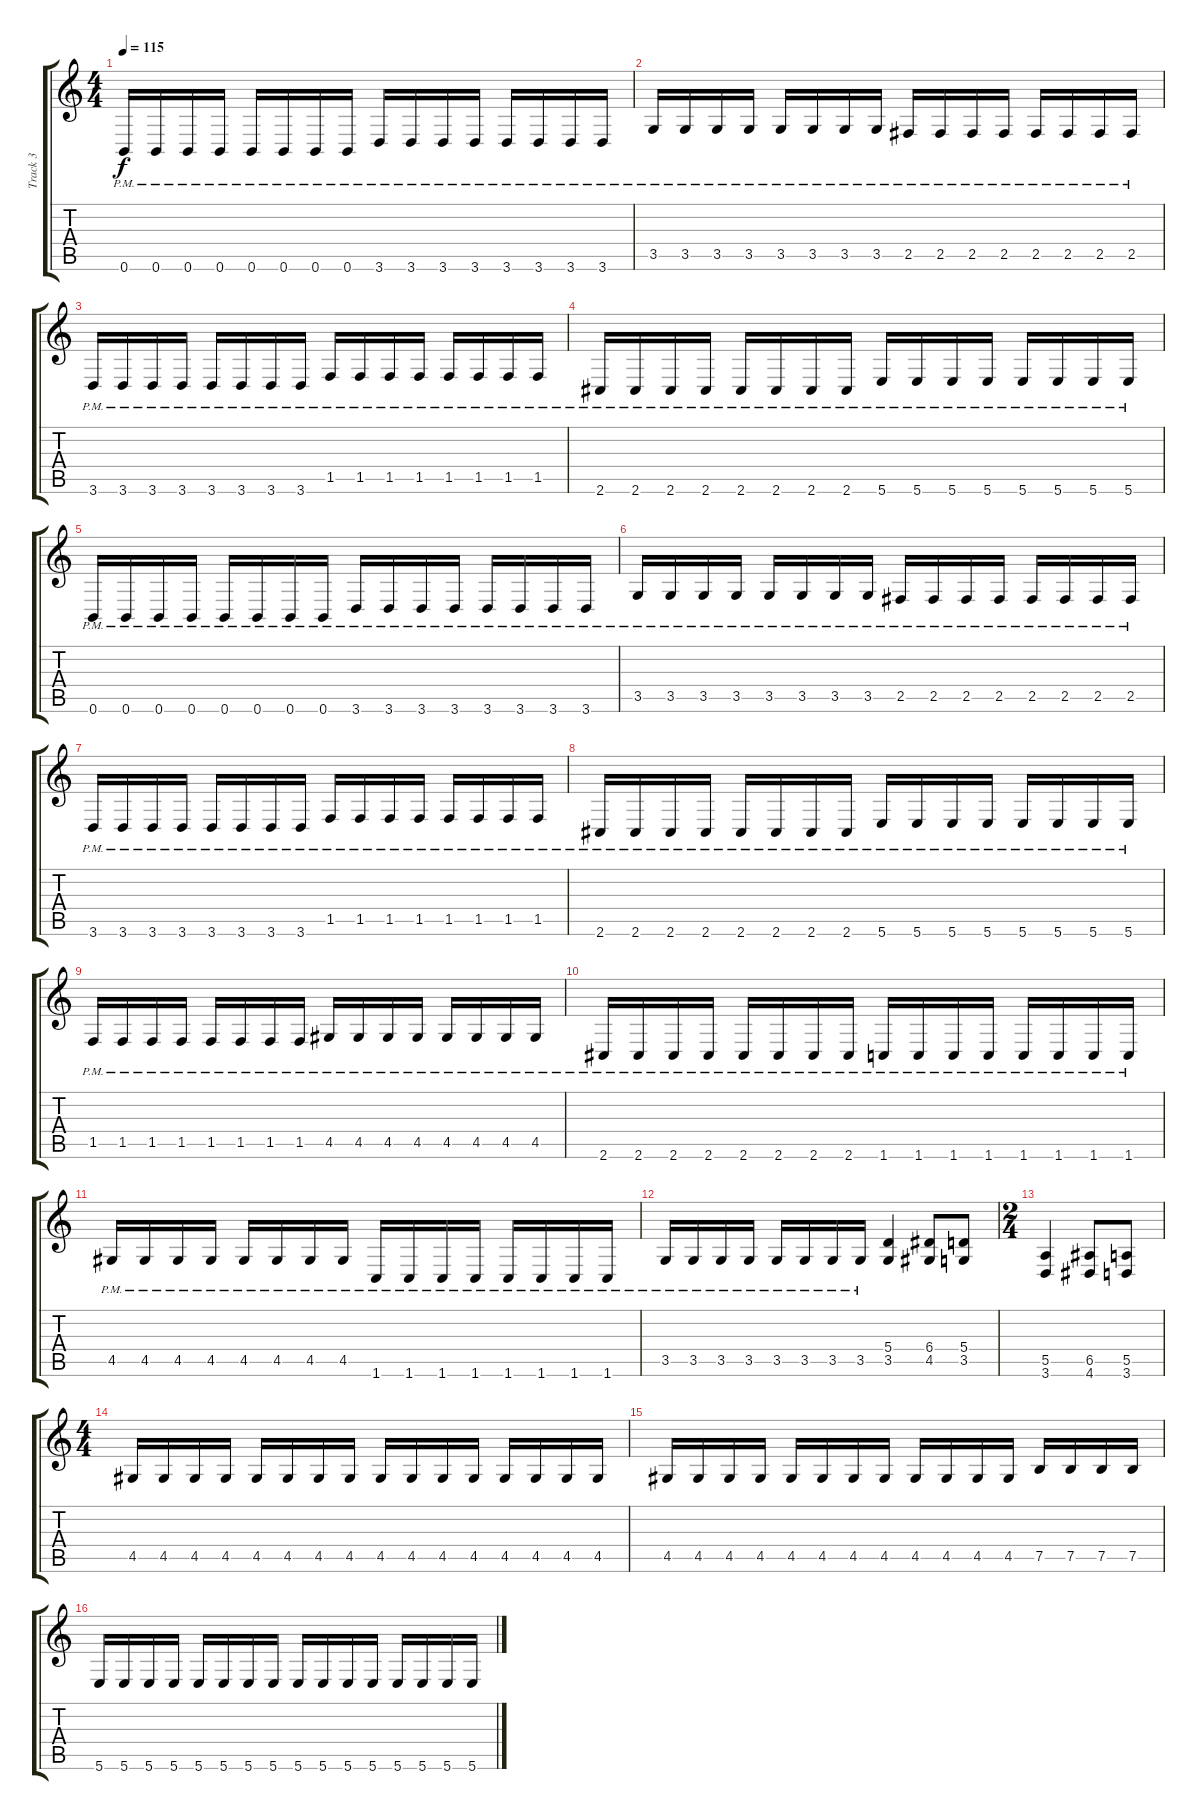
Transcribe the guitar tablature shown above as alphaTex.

\track ("Track 3" "Track 3") {instrument overdrivenguitar}
\staff {score tabs}
\tuning (B3 Gb3 D3 A2 E2 B1) {hide}
\ts (4 4)
\tempo 115
\clef g2
\ks c
0.6{pm}.16{dy f} 0.6{pm}.16 0.6{pm}.16 0.6{pm}.16 0.6{pm}.16 0.6{pm}.16 0.6{pm}.16 0.6{pm}.16 3.6{pm}.16 3.6{pm}.16 3.6{pm}.16 3.6{pm}.16 3.6{pm}.16 3.6{pm}.16 3.6{pm}.16 3.6{pm}.16 |
3.5{pm}.16 3.5{pm}.16 3.5{pm}.16 3.5{pm}.16 3.5{pm}.16 3.5{pm}.16 3.5{pm}.16 3.5{pm}.16 2.5{pm}.16 2.5{pm}.16 2.5{pm}.16 2.5{pm}.16 2.5{pm}.16 2.5{pm}.16 2.5{pm}.16 2.5{pm}.16 |
3.6{pm}.16 3.6{pm}.16 3.6{pm}.16 3.6{pm}.16 3.6{pm}.16 3.6{pm}.16 3.6{pm}.16 3.6{pm}.16 1.5{pm}.16 1.5{pm}.16 1.5{pm}.16 1.5{pm}.16 1.5{pm}.16 1.5{pm}.16 1.5{pm}.16 1.5{pm}.16 |
2.6{pm}.16 2.6{pm}.16 2.6{pm}.16 2.6{pm}.16 2.6{pm}.16 2.6{pm}.16 2.6{pm}.16 2.6{pm}.16 5.6{pm}.16 5.6{pm}.16 5.6{pm}.16 5.6{pm}.16 5.6{pm}.16 5.6{pm}.16 5.6{pm}.16 5.6{pm}.16 |
0.6{pm}.16 0.6{pm}.16 0.6{pm}.16 0.6{pm}.16 0.6{pm}.16 0.6{pm}.16 0.6{pm}.16 0.6{pm}.16 3.6{pm}.16 3.6{pm}.16 3.6{pm}.16 3.6{pm}.16 3.6{pm}.16 3.6{pm}.16 3.6{pm}.16 3.6{pm}.16 |
3.5{pm}.16 3.5{pm}.16 3.5{pm}.16 3.5{pm}.16 3.5{pm}.16 3.5{pm}.16 3.5{pm}.16 3.5{pm}.16 2.5{pm}.16 2.5{pm}.16 2.5{pm}.16 2.5{pm}.16 2.5{pm}.16 2.5{pm}.16 2.5{pm}.16 2.5{pm}.16 |
3.6{pm}.16 3.6{pm}.16 3.6{pm}.16 3.6{pm}.16 3.6{pm}.16 3.6{pm}.16 3.6{pm}.16 3.6{pm}.16 1.5{pm}.16 1.5{pm}.16 1.5{pm}.16 1.5{pm}.16 1.5{pm}.16 1.5{pm}.16 1.5{pm}.16 1.5{pm}.16 |
2.6{pm}.16 2.6{pm}.16 2.6{pm}.16 2.6{pm}.16 2.6{pm}.16 2.6{pm}.16 2.6{pm}.16 2.6{pm}.16 5.6{pm}.16 5.6{pm}.16 5.6{pm}.16 5.6{pm}.16 5.6{pm}.16 5.6{pm}.16 5.6{pm}.16 5.6{pm}.16 |
1.5{pm}.16 1.5{pm}.16 1.5{pm}.16 1.5{pm}.16 1.5{pm}.16 1.5{pm}.16 1.5{pm}.16 1.5{pm}.16 4.5{pm}.16 4.5{pm}.16 4.5{pm}.16 4.5{pm}.16 4.5{pm}.16 4.5{pm}.16 4.5{pm}.16 4.5{pm}.16 |
2.6{pm}.16 2.6{pm}.16 2.6{pm}.16 2.6{pm}.16 2.6{pm}.16 2.6{pm}.16 2.6{pm}.16 2.6{pm}.16 1.6{pm}.16 1.6{pm}.16 1.6{pm}.16 1.6{pm}.16 1.6{pm}.16 1.6{pm}.16 1.6{pm}.16 1.6{pm}.16 |
4.5{pm}.16 4.5{pm}.16 4.5{pm}.16 4.5{pm}.16 4.5{pm}.16 4.5{pm}.16 4.5{pm}.16 4.5{pm}.16 1.6{pm}.16 1.6{pm}.16 1.6{pm}.16 1.6{pm}.16 1.6{pm}.16 1.6{pm}.16 1.6{pm}.16 1.6{pm}.16 |
3.5{pm}.16 3.5{pm}.16 3.5{pm}.16 3.5{pm}.16 3.5{pm}.16 3.5{pm}.16 3.5{pm}.16 3.5{pm}.16 (5.4 3.5).4 (6.4 4.5).8 (5.4 3.5).8 |
\ts (2 4)
(5.5 3.6).4 (6.5 4.6).8 (5.5 3.6).8 |
\ts (4 4)
4.5.16 4.5.16 4.5.16 4.5.16 4.5.16 4.5.16 4.5.16 4.5.16 4.5.16 4.5.16 4.5.16 4.5.16 4.5.16 4.5.16 4.5.16 4.5.16 |
4.5.16 4.5.16 4.5.16 4.5.16 4.5.16 4.5.16 4.5.16 4.5.16 4.5.16 4.5.16 4.5.16 4.5.16 7.5.16 7.5.16 7.5.16 7.5.16 |
5.6.16 5.6.16 5.6.16 5.6.16 5.6.16 5.6.16 5.6.16 5.6.16 5.6.16 5.6.16 5.6.16 5.6.16 5.6.16 5.6.16 5.6.16 5.6.16
